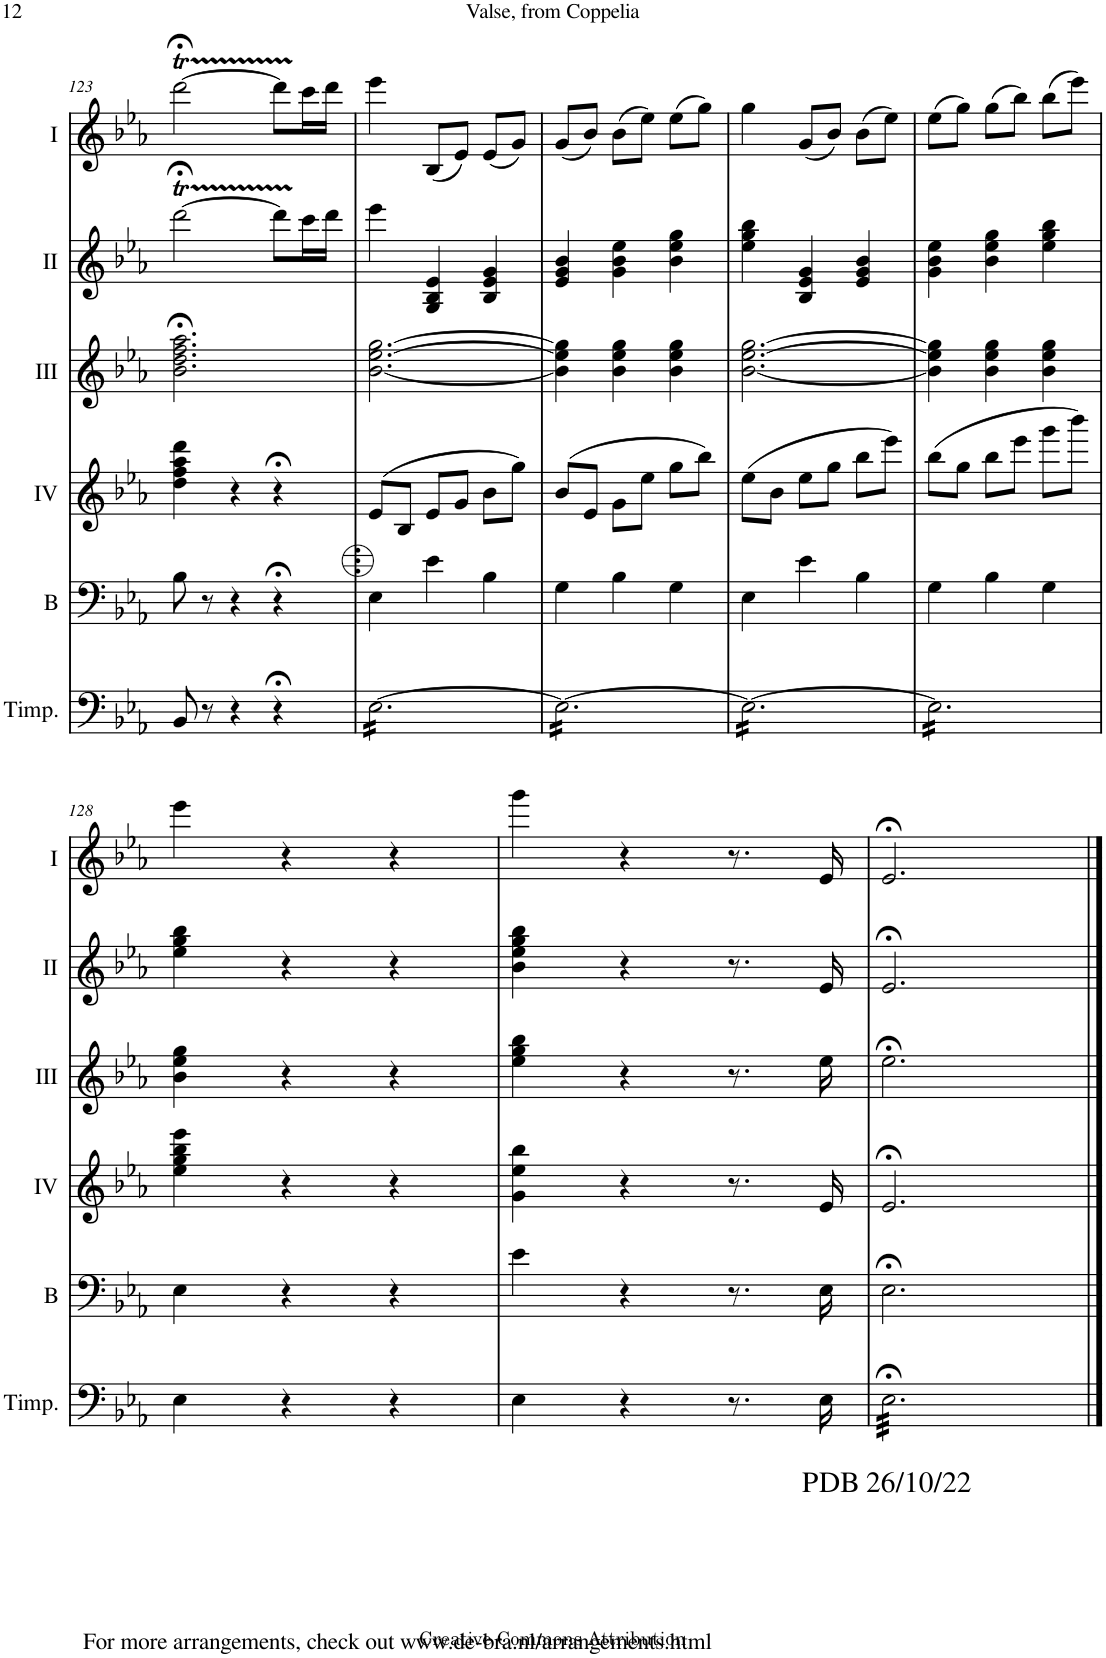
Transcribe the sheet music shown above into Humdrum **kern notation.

**kern	**kern	**kern	**kern	**kern	**kern
*part6	*part5	*part4	*part3	*part2	*part1
*staff6	*staff5	*staff4	*staff3	*staff2	*staff1
*I"Timpani	*I"Bass	*I"Acc. 4	*I"Acc. 3	*I"Acc. 2	*I"Acc. 1
*I'Timp.	*I'B	*	*	*	*
!!LO:PB:g=z
*clefF4	*clefF4	*clefG2	*clefG2	*clefG2	*clefG2
*	*Trd7c12	*Trd7c12	*Trd7c12	*	*
*k[b-e-a-]	*k[b-e-a-]	*k[b-e-a-]	*k[b-e-a-]	*k[b-e-a-]	*k[b-e-a-]
*M3/4	*M3/4	*M3/4	*M3/4	*M3/4	*M3/4
=123	=123	=123	=123	=123	=123
8BB-/	8B-\	4dd\ 4ff\ 4aa-\ 4ddd\	2.b-\;< 2.dd\;< 2.ff\;< 2.aa-\;<	[2ddd;<t\	[2ddd;<t\
8r	8r	.	.	.	.
4r	4r	4r	.	.	.
4r;<	4r;<	4r;<	.	8dddTTT\L]	8dddTTT\L]
.	.	.	.	16ccc\L	16ccc\L
.	.	.	.	16ddd\JJ	16ddd\JJ
=124	=124	=124	=124	=124	=124
*tremolo	*	*	*	*	*
[16E-\LL	4E-\	(8e-/L	[2.b-\ [2.ee-\ [2.gg\	4eee-\	4eee-\
16E-\	.	.	.	.	.
16E-\	.	8B-/J	.	.	.
16E-\	.	.	.	.	.
16E-\	4e-\	8e-/L	.	4G/ 4B-/ 4e-/	(8B-/L
16E-\	.	.	.	.	.
16E-\	.	8g/J	.	.	8e-/J)
16E-\	.	.	.	.	.
16E-\	4B-\	8b-\L	.	4B-/ 4e-/ 4g/	(8e-/L
16E-\	.	.	.	.	.
16E-\	.	8gg\J)	.	.	8g/J)
16E-\JJ	.	.	.	.	.
=125	=125	=125	=125	=125	=125
16E-\LL	4G\	(8b-/L	4b-\] 4ee-\] 4gg\]	4e-/ 4g/ 4b-/	(8g/L
16E-\	.	.	.	.	.
16E-\	.	8e-/J	.	.	8b-/J)
16E-\	.	.	.	.	.
16E-\	4B-\	8g\L	4b-\ 4ee-\ 4gg\	4g\ 4b-\ 4ee-\	(8b-\L
16E-\	.	.	.	.	.
16E-\	.	8ee-\J	.	.	8ee-\J)
16E-\	.	.	.	.	.
16E-\	4G\	8gg\L	4b-\ 4ee-\ 4gg\	4b-\ 4ee-\ 4gg\	(8ee-\L
16E-\	.	.	.	.	.
16E-\	.	8bb-\J)	.	.	8gg\J)
16E-\JJ	.	.	.	.	.
=126	=126	=126	=126	=126	=126
16E-\LL	4E-\	(8ee-\L	[2.b-\ [2.ee-\ [2.gg\	4ee-\ 4gg\ 4bb-\	4gg\
16E-\	.	.	.	.	.
16E-\	.	8b-\J	.	.	.
16E-\	.	.	.	.	.
16E-\	4e-\	8ee-\L	.	4B-/ 4e-/ 4g/	(8g/L
16E-\	.	.	.	.	.
16E-\	.	8gg\J	.	.	8b-/J)
16E-\	.	.	.	.	.
16E-\	4B-\	8bb-\L	.	4e-/ 4g/ 4b-/	(8b-\L
16E-\	.	.	.	.	.
16E-\	.	8eee-\J)	.	.	8ee-\J)
16E-\JJ	.	.	.	.	.
=127	=127	=127	=127	=127	=127
16E-\]LL	4G\	(8bb-\L	4b-\] 4ee-\] 4gg\]	4g\ 4b-\ 4ee-\	(8ee-\L
16E-\	.	.	.	.	.
16E-\	.	8gg\J	.	.	8gg\J)
16E-\	.	.	.	.	.
16E-\	4B-\	8bb-\L	4b-\ 4ee-\ 4gg\	4b-\ 4ee-\ 4gg\	(8gg\L
16E-\	.	.	.	.	.
16E-\	.	8eee-\J	.	.	8bb-\J)
16E-\	.	.	.	.	.
16E-\	4G\	8ggg\L	4b-\ 4ee-\ 4gg\	4ee-\ 4gg\ 4bb-\	(8bb-\L
16E-\	.	.	.	.	.
16E-\	.	8bbb-\J)	.	.	8eee-\J)
16E-\JJ	.	.	.	.	.
*Xtremolo	*	*	*	*	*
!!LO:LB:g=z
=128	=128	=128	=128	=128	=128
4E-\	4E-\	4ee-\ 4gg\ 4bb-\ 4eee-\	4b-\ 4ee-\ 4gg\	4ee-\ 4gg\ 4bb-\	4eee-\
4r	4r	4r	4r	4r	4r
4r	4r	4r	4r	4r	4r
=129	=129	=129	=129	=129	=129
4E-\	4e-\	4g\ 4ee-\ 4bb-\	4ee-\ 4gg\ 4bb-\	4b-\ 4ee-\ 4gg\ 4bb-\	4ggg\
4r	4r	4r	4r	4r	4r
8.r	8.r	8.r	8.r	8.r	8.r
16E-\	16E-\	16e-/	16ee-\	16e-/	16e-/
=130	=130	=130	=130	=130	=130
!	!	!	!	!	!LO:TX:b:t=PDB 26/10/22
!	!	!	!	!	!LO:TX:b:t=For more arrangements, check out www.de-bra.nl/arrangements.html
*tremolo	*	*	*	*	*
32E-;<\LLL	2.E-;<\	2.e-;</	2.ee-;<\	2.e-;</	2.e-;</
32E-;<\	.	.	.	.	.
32E-;<\	.	.	.	.	.
32E-;<\	.	.	.	.	.
32E-;<\	.	.	.	.	.
32E-;<\	.	.	.	.	.
32E-;<\	.	.	.	.	.
32E-;<\	.	.	.	.	.
32E-;<\	.	.	.	.	.
32E-;<\	.	.	.	.	.
32E-;<\	.	.	.	.	.
32E-;<\	.	.	.	.	.
32E-;<\	.	.	.	.	.
32E-;<\	.	.	.	.	.
32E-;<\	.	.	.	.	.
32E-;<\	.	.	.	.	.
32E-;<\	.	.	.	.	.
32E-;<\	.	.	.	.	.
32E-;<\	.	.	.	.	.
32E-;<\	.	.	.	.	.
32E-;<\	.	.	.	.	.
32E-;<\	.	.	.	.	.
32E-;<\	.	.	.	.	.
32E-;<\JJJ	.	.	.	.	.
*Xtremolo	*	*	*	*	*
==	==	==	==	==	==
*-	*-	*-	*-	*-	*-
